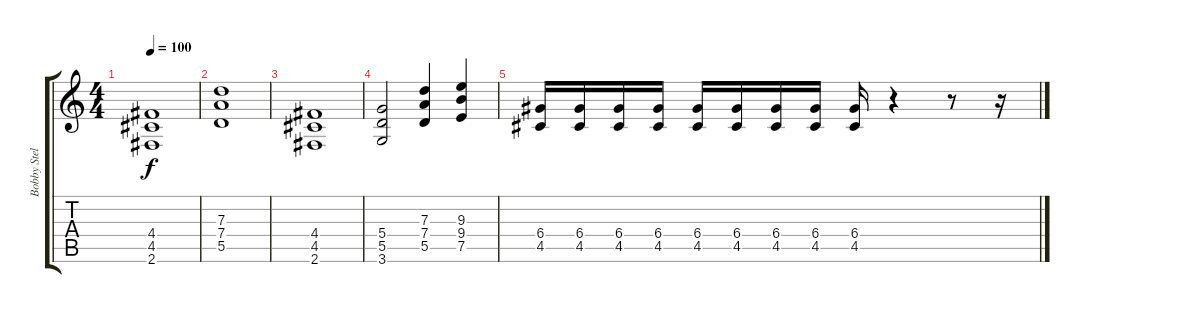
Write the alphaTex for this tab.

\track ("Bobby Stelee" "Bobby Stel") {instrument distortionguitar}
\staff {score tabs}
\tuning (E4 B3 G3 D3 A2 E2) {hide}
\ts (4 4)
\tempo 100
\clef g2
\ks c
(4.4 4.5 2.6).1{dy f} |
(7.3 7.4 5.5).1 |
(4.4 4.5 2.6).1 |
(5.4 5.5 3.6).2 (7.3 7.4 5.5).4 (9.3 9.4 7.5).4 |
(6.4 4.5).16 (6.4 4.5).16 (6.4 4.5).16 (6.4 4.5).16 (6.4 4.5).16 (6.4 4.5).16 (6.4 4.5).16 (6.4 4.5).16 (6.4 4.5).16 r.4 r.8 r.16
